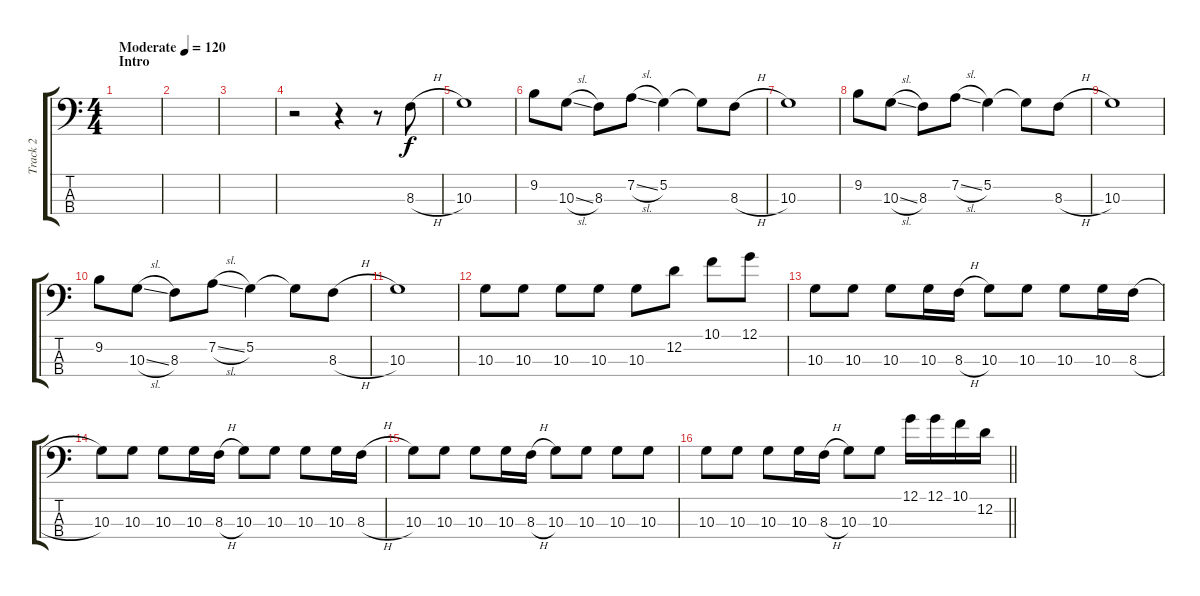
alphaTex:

\track ("Track 2" "Track 2") {instrument electricbasspick}
\staff {score tabs}
\tuning (G2 D2 A1 E1) {hide}
\ts (4 4)
\section ("" "Intro")
\tempo (120 "Moderate")
\clef f4
\ks c
|
|
|
r.2 r.4 r.8 8.3{h}.8 |
10.3.1 |
9.2.8 10.3{sl}.8 8.3.8 7.2{sl}.8 5.2.4 5.2{t}.8 8.3{h}.8 |
10.3.1 |
9.2.8 10.3{sl}.8 8.3.8 7.2{sl}.8 5.2.4 5.2{t}.8 8.3{h}.8 |
10.3.1 |
9.2.8 10.3{sl}.8 8.3.8 7.2{sl}.8 5.2.4 5.2{t}.8 8.3{h}.8 |
10.3.1 |
10.3.8 10.3.8 10.3.8 10.3.8 10.3.8 12.2.8 10.1.8 12.1.8 |
10.3.8 10.3.8 10.3.8 10.3.16 8.3{h}.16 10.3.8 10.3.8 10.3.8 10.3.16 8.3{h}.16 |
10.3.8 10.3.8 10.3.8 10.3.16 8.3{h}.16 10.3.8 10.3.8 10.3.8 10.3.16 8.3{h}.16 |
10.3.8 10.3.8 10.3.8 10.3.16 8.3{h}.16 10.3.8 10.3.8 10.3.8 10.3.8 |
\barLineRight lightlight
10.3.8 10.3.8 10.3.8 10.3.16 8.3{h}.16 10.3.8 10.3.8 12.1.16 12.1.16 10.1.16 12.2.16
